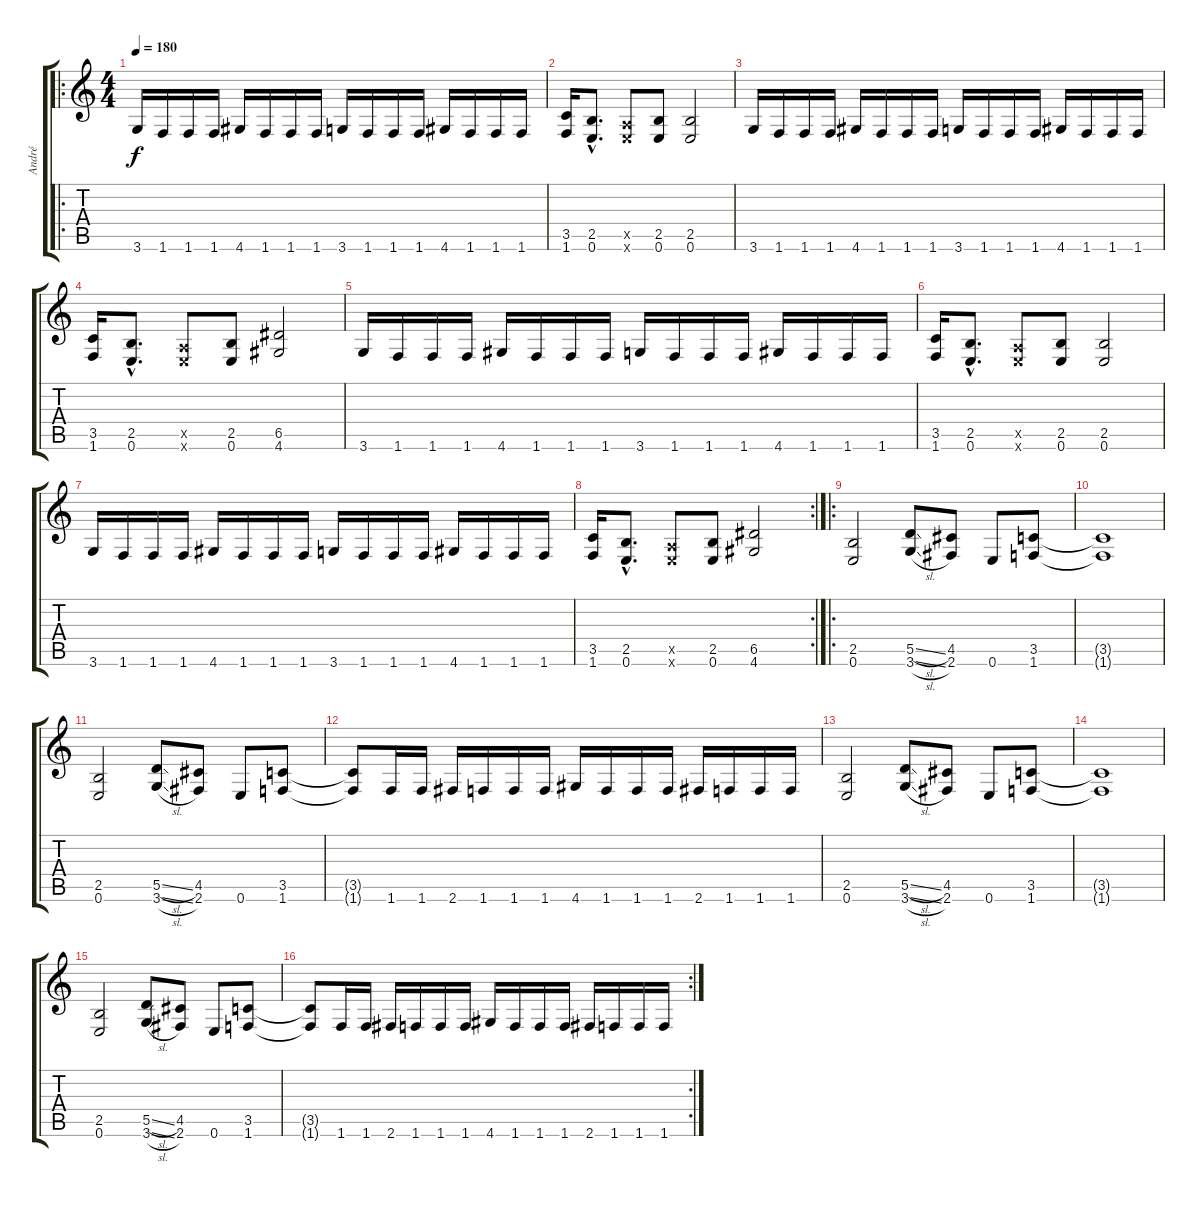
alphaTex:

\track ("André" "André") {instrument distortionguitar}
\staff {score tabs}
\tuning (E4 B3 G3 D3 A2 E2) {hide}
\ro
\ts (4 4)
\tempo 180
\clef g2
\ks c
3.6.16{dy f} 1.6.16 1.6.16 1.6.16 4.6.16 1.6.16 1.6.16 1.6.16 3.6.16 1.6.16 1.6.16 1.6.16 4.6.16 1.6.16 1.6.16 1.6.16 |
(3.5 1.6).16 (2.5{hac} 0.6{hac}).8{d} (0.5{x} 0.6{x}).8 (2.5 0.6).8 (2.5 0.6).2 |
3.6.16 1.6.16 1.6.16 1.6.16 4.6.16 1.6.16 1.6.16 1.6.16 3.6.16 1.6.16 1.6.16 1.6.16 4.6.16 1.6.16 1.6.16 1.6.16 |
(3.5 1.6).16 (2.5{hac} 0.6{hac}).8{d} (0.5{x} 0.6{x}).8 (2.5 0.6).8 (6.5 4.6).2 |
3.6.16 1.6.16 1.6.16 1.6.16 4.6.16 1.6.16 1.6.16 1.6.16 3.6.16 1.6.16 1.6.16 1.6.16 4.6.16 1.6.16 1.6.16 1.6.16 |
(3.5 1.6).16 (2.5{hac} 0.6{hac}).8{d} (0.5{x} 0.6{x}).8 (2.5 0.6).8 (2.5 0.6).2 |
3.6.16 1.6.16 1.6.16 1.6.16 4.6.16 1.6.16 1.6.16 1.6.16 3.6.16 1.6.16 1.6.16 1.6.16 4.6.16 1.6.16 1.6.16 1.6.16 |
\rc 2
(3.5 1.6).16 (2.5{hac} 0.6{hac}).8{d} (0.5{x} 0.6{x}).8 (2.5 0.6).8 (6.5 4.6).2 |
\ro
(2.5 0.6).2 (5.5{sl} 3.6{sl}).8 (4.5 2.6).8 0.6.8 (3.5 1.6).8 |
(3.5{t} 1.6{t}).1 |
(2.5 0.6).2 (5.5{sl} 3.6{sl}).8 (4.5 2.6).8 0.6.8 (3.5 1.6).8 |
(3.5{t} 1.6{t}).8 1.6.16 1.6.16 2.6.16 1.6.16 1.6.16 1.6.16 4.6.16 1.6.16 1.6.16 1.6.16 2.6.16 1.6.16 1.6.16 1.6.16 |
(2.5 0.6).2 (5.5{sl} 3.6{sl}).8 (4.5 2.6).8 0.6.8 (3.5 1.6).8 |
(3.5{t} 1.6{t}).1 |
(2.5 0.6).2 (5.5{sl} 3.6{sl}).8 (4.5 2.6).8 0.6.8 (3.5 1.6).8 |
\rc 2
(3.5{t} 1.6{t}).8 1.6.16 1.6.16 2.6.16 1.6.16 1.6.16 1.6.16 4.6.16 1.6.16 1.6.16 1.6.16 2.6.16 1.6.16 1.6.16 1.6.16
